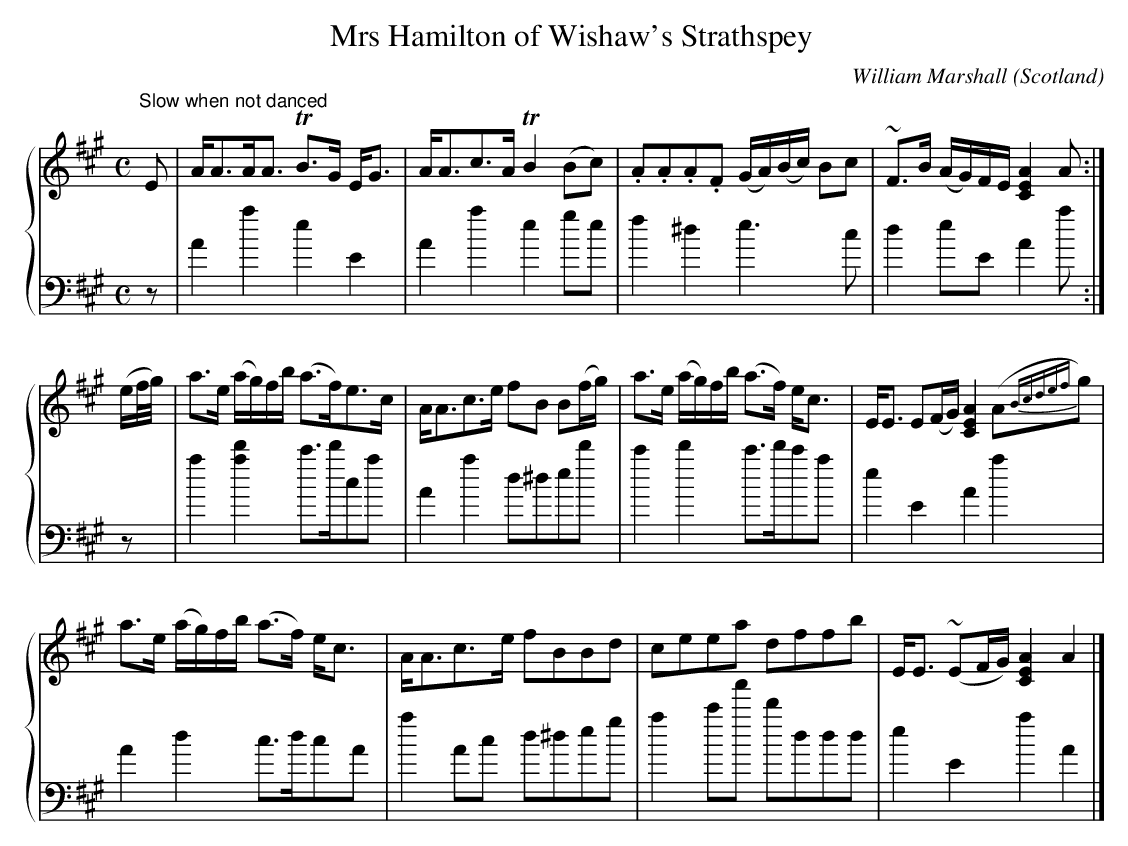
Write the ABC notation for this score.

X:1
T:Mrs Hamilton of Wishaw's Strathspey
C:William Marshall
L:1/8
M:C
O:Scotland
K:A
%%staves {1 2}
V:1
"^Slow when not danced"
E  | \
A<AA<A !trill!B>G E<G | A<Ac>A !trill!B2 (Bc) | \
.A.A.A.F (G/A/)(B/c/) Bc | ~F>B (A/G/)F/E/ [CEA]2 A :|
(e/2f/4g/4)  | \
a>e (a/g/)f/b/ (a>f)e>c | A<Ac>e fB B(f/g/) | \
a>e (a/g/)f/b/ (a>f) e<c | E<E E(F/G/) [CEA]2 (A{Bcdef}g) |
a>e (a/g/)f/b/ (a>f) e<c |A<Ac>e fBBd | \
ceea dffb | E<E (~EF/G/) [CEA]2 A2 |]
V:2 clef=bass
L:1/4
z/ | AaeE | Aaeg/e/ | f^de>c | de/E/Aa/ :|
z/ | a[ad'] c'/>d'/c/a/ | Aa d/^d/e/d'/ | c'd' c'/>d'/c'/a/ | eEAa | \
Adc/>d/c/A/ | a A/c/ d/^d/e/g/ | ac'/a'/ d'/d/d/d/ | eEaA |]
